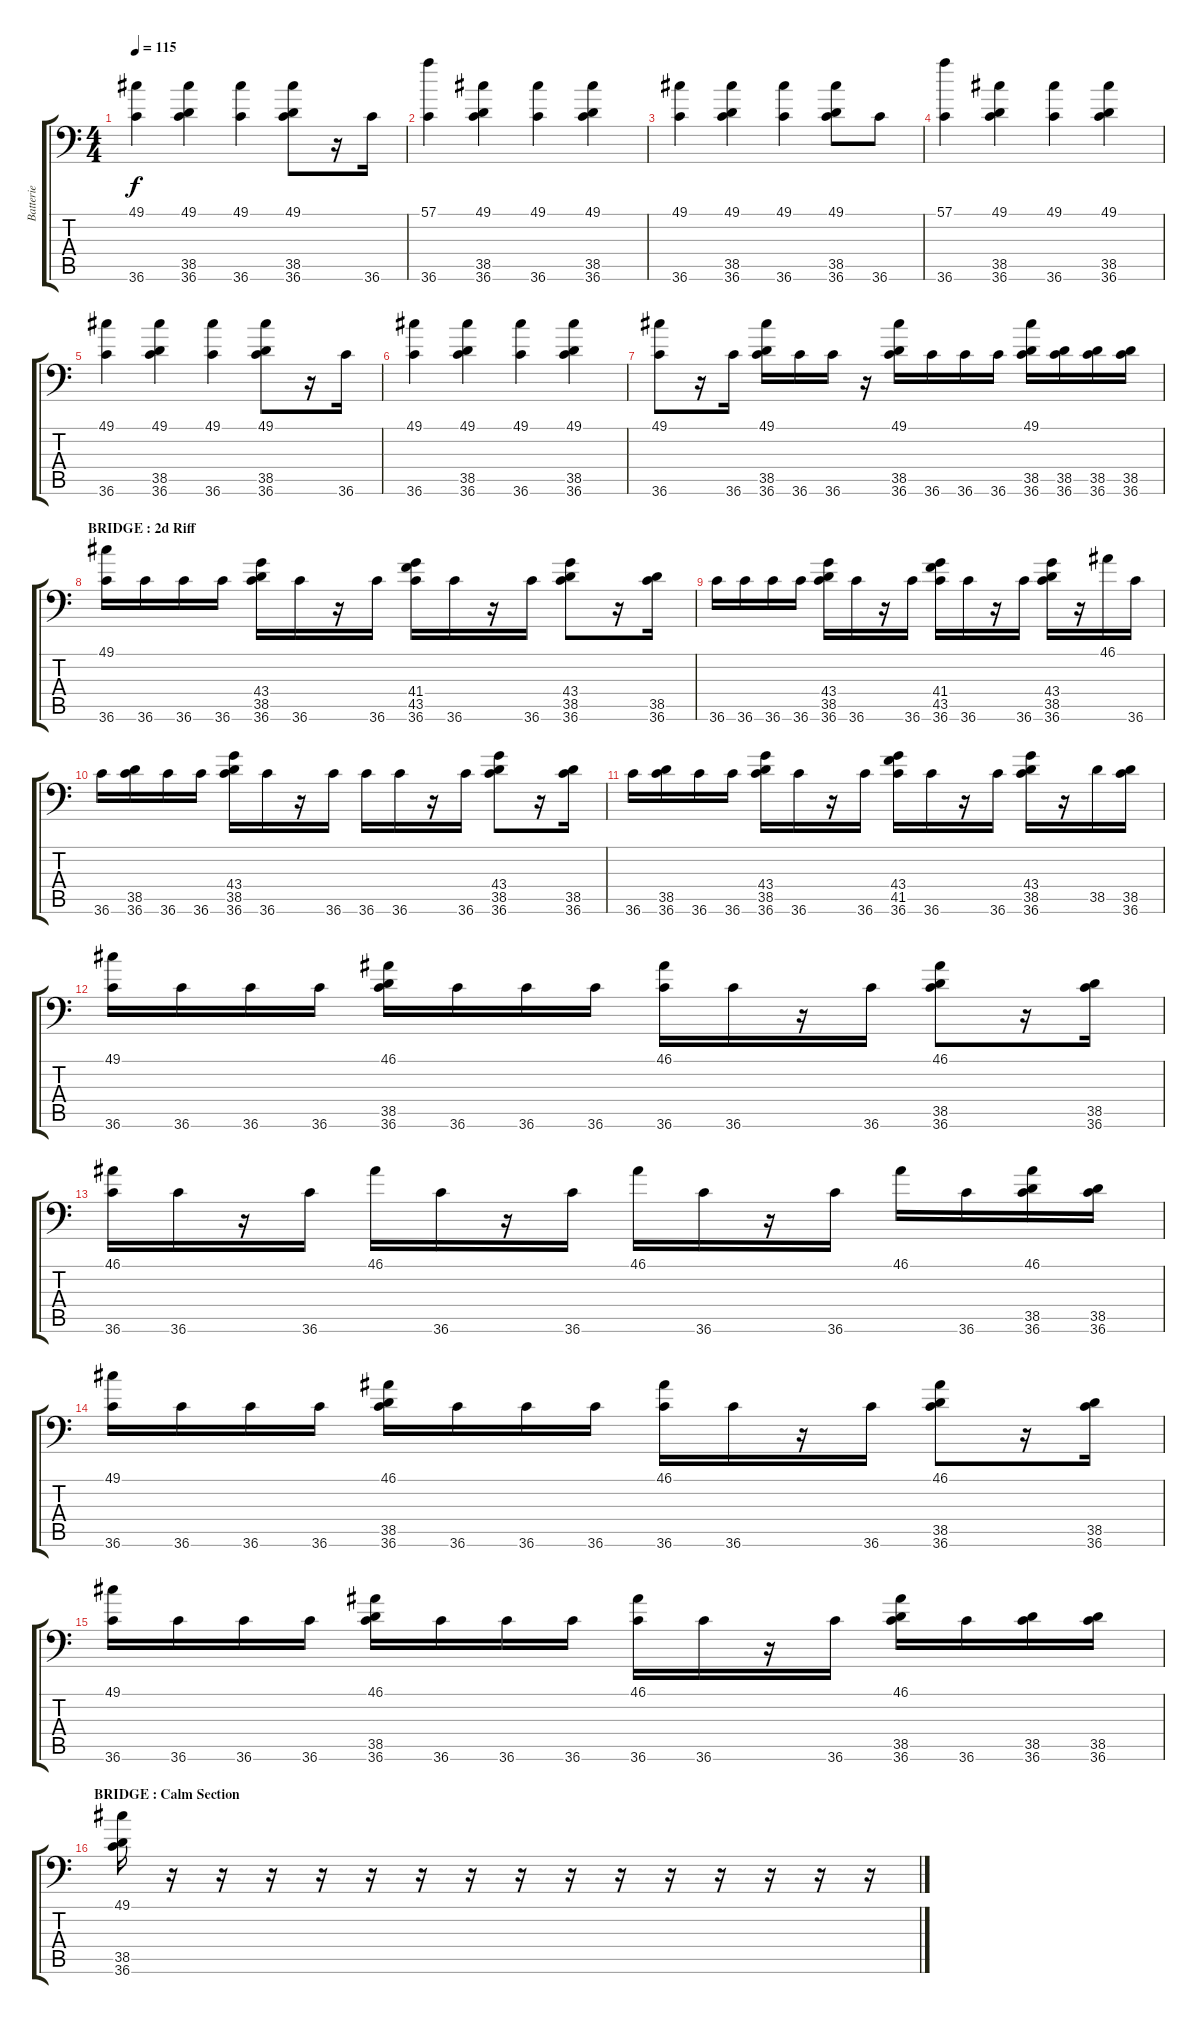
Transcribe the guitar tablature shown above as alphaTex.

\track ("Batterie" "Batterie") {instrument acousticgrandpiano}
\staff {score tabs}
\tuning (C-1 C-1 C-1 C-1 C-1 C-1) {hide}
\ts (4 4)
\tempo 115
\clef f4
\ks c
(49.1 36.6).4{dy f} (49.1 38.5 36.6).4 (49.1 36.6).4 (49.1 38.5 36.6).8 r.16 36.6.16 |
(57.1 36.6).4 (49.1 38.5 36.6).4 (49.1 36.6).4 (49.1 38.5 36.6).4 |
(49.1 36.6).4 (49.1 38.5 36.6).4 (49.1 36.6).4 (49.1 38.5 36.6).8 36.6.8 |
(57.1 36.6).4 (49.1 38.5 36.6).4 (49.1 36.6).4 (49.1 38.5 36.6).4 |
(49.1 36.6).4 (49.1 38.5 36.6).4 (49.1 36.6).4 (49.1 38.5 36.6).8 r.16 36.6.16 |
(49.1 36.6).4 (49.1 38.5 36.6).4 (49.1 36.6).4 (49.1 38.5 36.6).4 |
(49.1 36.6).8 r.16 36.6.16 (49.1 38.5 36.6).16 36.6.16 36.6.16 r.16 (49.1 38.5 36.6).16 36.6.16 36.6.16 36.6.16 (49.1 38.5 36.6).16 (38.5 36.6).16 (38.5 36.6).16 (38.5 36.6).16 |
\section ("" "BRIDGE : 2d Riff")
(49.1 36.6).16 36.6.16 36.6.16 36.6.16 (43.4 38.5 36.6).16 36.6.16 r.16 36.6.16 (41.4 43.5 36.6).16 36.6.16 r.16 36.6.16 (43.4 38.5 36.6).8 r.16 (38.5 36.6).16 |
36.6.16 36.6.16 36.6.16 36.6.16 (43.4 38.5 36.6).16 36.6.16 r.16 36.6.16 (41.4 43.5 36.6).16 36.6.16 r.16 36.6.16 (43.4 38.5 36.6).16 r.16 46.1.16 36.6.16 |
36.6.16 (38.5 36.6).16 36.6.16 36.6.16 (43.4 38.5 36.6).16 36.6.16 r.16 36.6.16 36.6.16 36.6.16 r.16 36.6.16 (43.4 38.5 36.6).8 r.16 (38.5 36.6).16 |
36.6.16 (38.5 36.6).16 36.6.16 36.6.16 (43.4 38.5 36.6).16 36.6.16 r.16 36.6.16 (43.4 41.5 36.6).16 36.6.16 r.16 36.6.16 (43.4 38.5 36.6).16 r.16 38.5.16 (38.5 36.6).16 |
(49.1 36.6).16 36.6.16 36.6.16 36.6.16 (46.1 38.5 36.6).16 36.6.16 36.6.16 36.6.16 (46.1 36.6).16 36.6.16 r.16 36.6.16 (46.1 38.5 36.6).8 r.16 (38.5 36.6).16 |
(46.1 36.6).16 36.6.16 r.16 36.6.16 46.1.16 36.6.16 r.16 36.6.16 46.1.16 36.6.16 r.16 36.6.16 46.1.16 36.6.16 (46.1 38.5 36.6).16 (38.5 36.6).16 |
(49.1 36.6).16 36.6.16 36.6.16 36.6.16 (46.1 38.5 36.6).16 36.6.16 36.6.16 36.6.16 (46.1 36.6).16 36.6.16 r.16 36.6.16 (46.1 38.5 36.6).8 r.16 (38.5 36.6).16 |
(49.1 36.6).16 36.6.16 36.6.16 36.6.16 (46.1 38.5 36.6).16 36.6.16 36.6.16 36.6.16 (46.1 36.6).16 36.6.16 r.16 36.6.16 (46.1 38.5 36.6).16 36.6.16 (38.5 36.6).16 (38.5 36.6).16 |
\section ("" "BRIDGE : Calm Section")
(49.1 38.5 36.6).16 r.16 r.16 r.16 r.16 r.16 r.16 r.16 r.16 r.16 r.16 r.16 r.16 r.16 r.16 r.16
